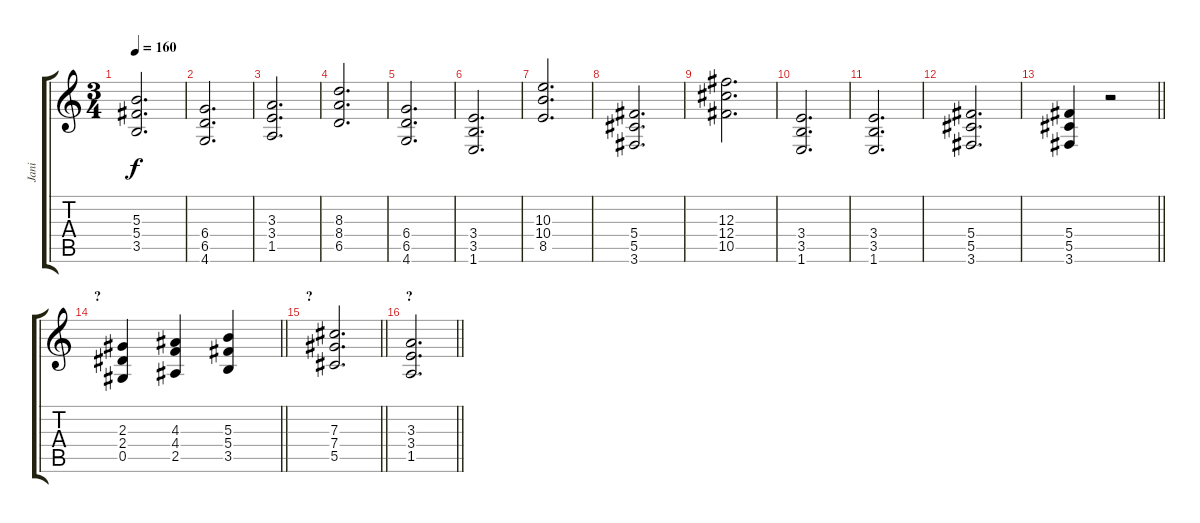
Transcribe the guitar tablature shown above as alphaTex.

\track ("Jani" "Jani") {instrument acousticguitarsteel}
\staff {score tabs}
\tuning (Eb4 Bb3 Gb3 Db3 Ab2 Eb2) {hide}
\ts (3 4)
\tempo 160
\clef g2
\ks c
(5.3{t} 5.4{t} 3.5{t}).2{d dy f} |
(6.4 6.5 4.6).2{d} |
(3.3 3.4 1.5).2{d} |
(8.3 8.4 6.5).2{d} |
(6.4 6.5 4.6).2{d} |
(3.4 3.5 1.6).2{d} |
(10.3 10.4 8.5).2{d} |
(5.4 5.5 3.6).2{d} |
(12.3 12.4 10.5).2{d} |
(3.4 3.5 1.6).2{d} |
(3.4 3.5 1.6).2{d} |
(5.4 5.5 3.6).2{d} |
\barLineRight lightlight
(5.4 5.5 3.6).4 r.2 |
\section ("" "?")
\barLineRight lightlight
(2.3 2.4 0.5).4 (4.3 4.4 2.5).4 (5.3 5.4 3.5).4 |
\section ("" "?")
\barLineRight lightlight
(7.3 7.4 5.5).2{d} |
\section ("" "?")
\barLineRight lightlight
(3.3 3.4 1.5).2{d}
